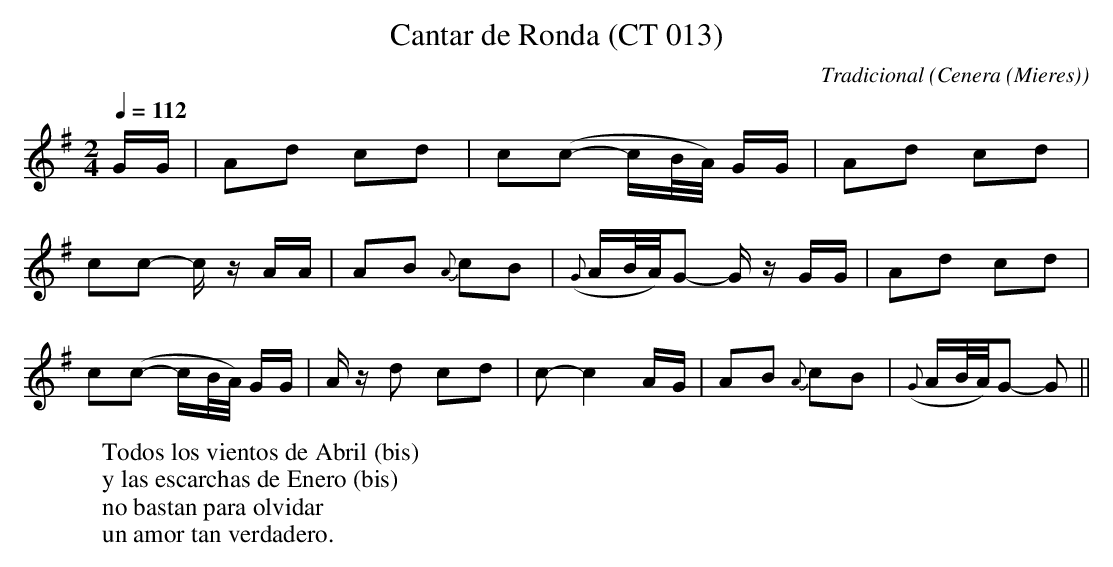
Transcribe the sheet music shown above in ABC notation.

X:1
T:Cantar de Ronda (CT 013)
C:Tradicional
O:Cenera (Mieres)
M:2/4
L:1/8
Q:1/4=112
W:Todos los vientos de Abril (bis)
W:y las escarchas de Enero (bis)
W:no bastan para olvidar
W:un amor tan verdadero.
K:G
G/2G/2|Ad cd|c(c- c/2B/4A/4) G/2G/2|Ad cd|
cc- c/2z/2 A/2A/2|AB {A}cB|({G}A/2B/4A/4)G- G/2z/2 G/2G/2|Ad cd|
c(c- c/2B/4A/4) G/2G/2|A/2 z/2 d cd|c-c2 A/2G/2|AB {A}cB|({G}A/2B/4A/4)G- G||
